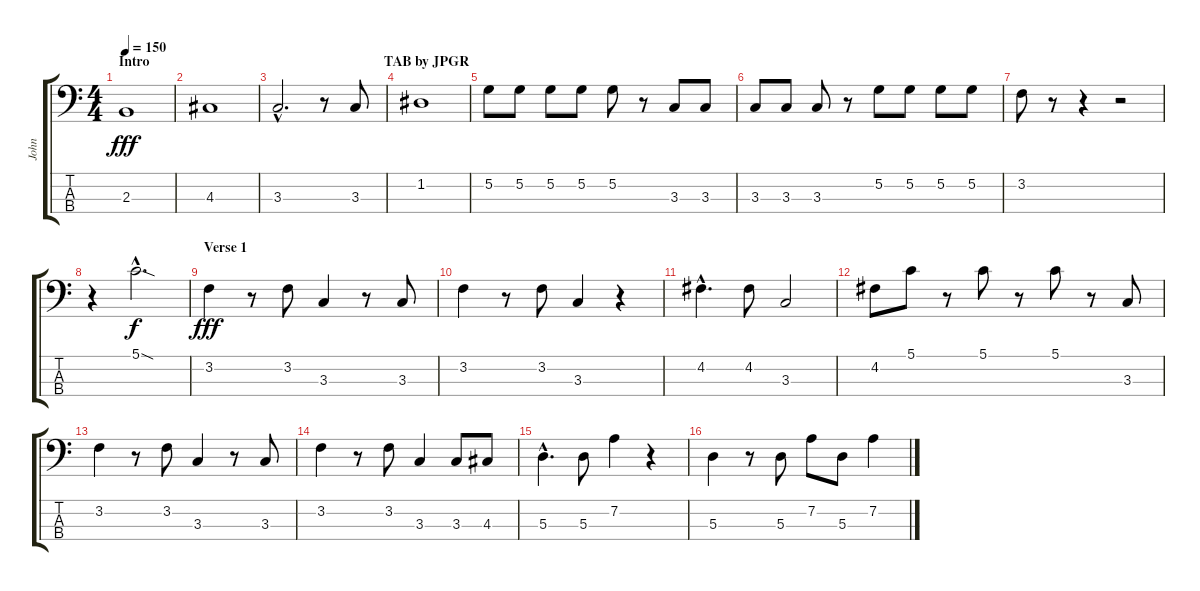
\track ("John" "John") {instrument electricbassfinger}
\staff {score tabs}
\tuning (G2 D2 A1 E1) {hide}
\ts (4 4)
\section ("" "Intro                                                                   TAB by JPGR")
\tempo 150
\clef f4
\ks c
2.3.1{dy fff instrument electricbassfinger} |
4.3.1 |
3.3{hac}.2{d} r.8 3.3.8 |
1.2.1 |
5.2.8 5.2.8 5.2.8 5.2.8 5.2.8 r.8 3.3.8 3.3.8 |
3.3.8 3.3.8 3.3.8 r.8 5.2.8 5.2.8 5.2.8 5.2.8 |
3.2.8 r.8 r.4 r.2 |
r.4 5.1{sod hac}.2{d dy f} |
\section ("" "Verse 1")
3.2.4{dy fff} r.8 3.2.8 3.3.4 r.8 3.3.8 |
3.2.4 r.8 3.2.8 3.3.4 r.4 |
4.2{hac}.4{d} 4.2.8 3.3.2 |
4.2.8 5.1.8 r.8 5.1.8 r.8 5.1.8 r.8 3.3.8 |
3.2.4 r.8 3.2.8 3.3.4 r.8 3.3.8 |
3.2.4 r.8 3.2.8 3.3.4 3.3.8 4.3.8 |
5.3{hac}.4{d} 5.3.8 7.2.4 r.4 |
5.3.4 r.8 5.3.8 7.2.8 5.3.8 7.2.4
